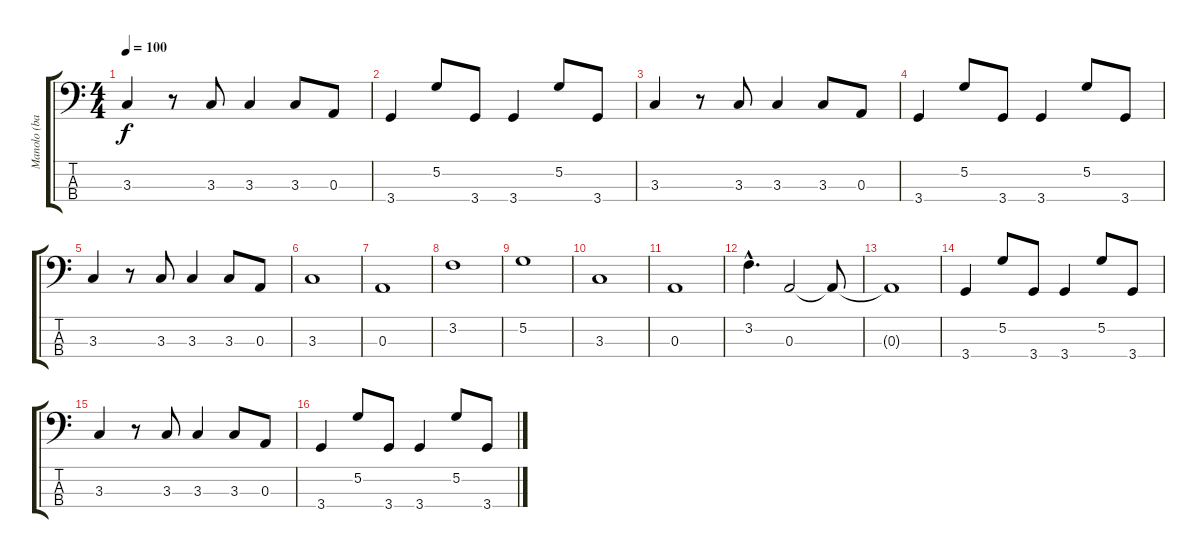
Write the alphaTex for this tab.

\track ("Manolo (bajo)" "Manolo (ba") {instrument electricbassfinger}
\staff {score tabs}
\tuning (G2 D2 A1 E1) {hide}
\ts (4 4)
\tempo 100
\clef f4
\ks c
3.3.4{dy f} r.8 3.3.8 3.3.4 3.3.8 0.3.8 |
3.4.4 5.2.8 3.4.8 3.4.4 5.2.8 3.4.8 |
3.3.4 r.8 3.3.8 3.3.4 3.3.8 0.3.8 |
3.4.4 5.2.8 3.4.8 3.4.4 5.2.8 3.4.8 |
3.3.4 r.8 3.3.8 3.3.4 3.3.8 0.3.8 |
3.3.1 |
0.3.1 |
3.2.1 |
5.2.1 |
3.3.1 |
0.3.1 |
3.2{hac}.4{d} 0.3.2 0.3{t}.8 |
0.3{t}.1 |
3.4.4 5.2.8 3.4.8 3.4.4 5.2.8 3.4.8 |
3.3.4 r.8 3.3.8 3.3.4 3.3.8 0.3.8 |
3.4.4 5.2.8 3.4.8 3.4.4 5.2.8 3.4.8
